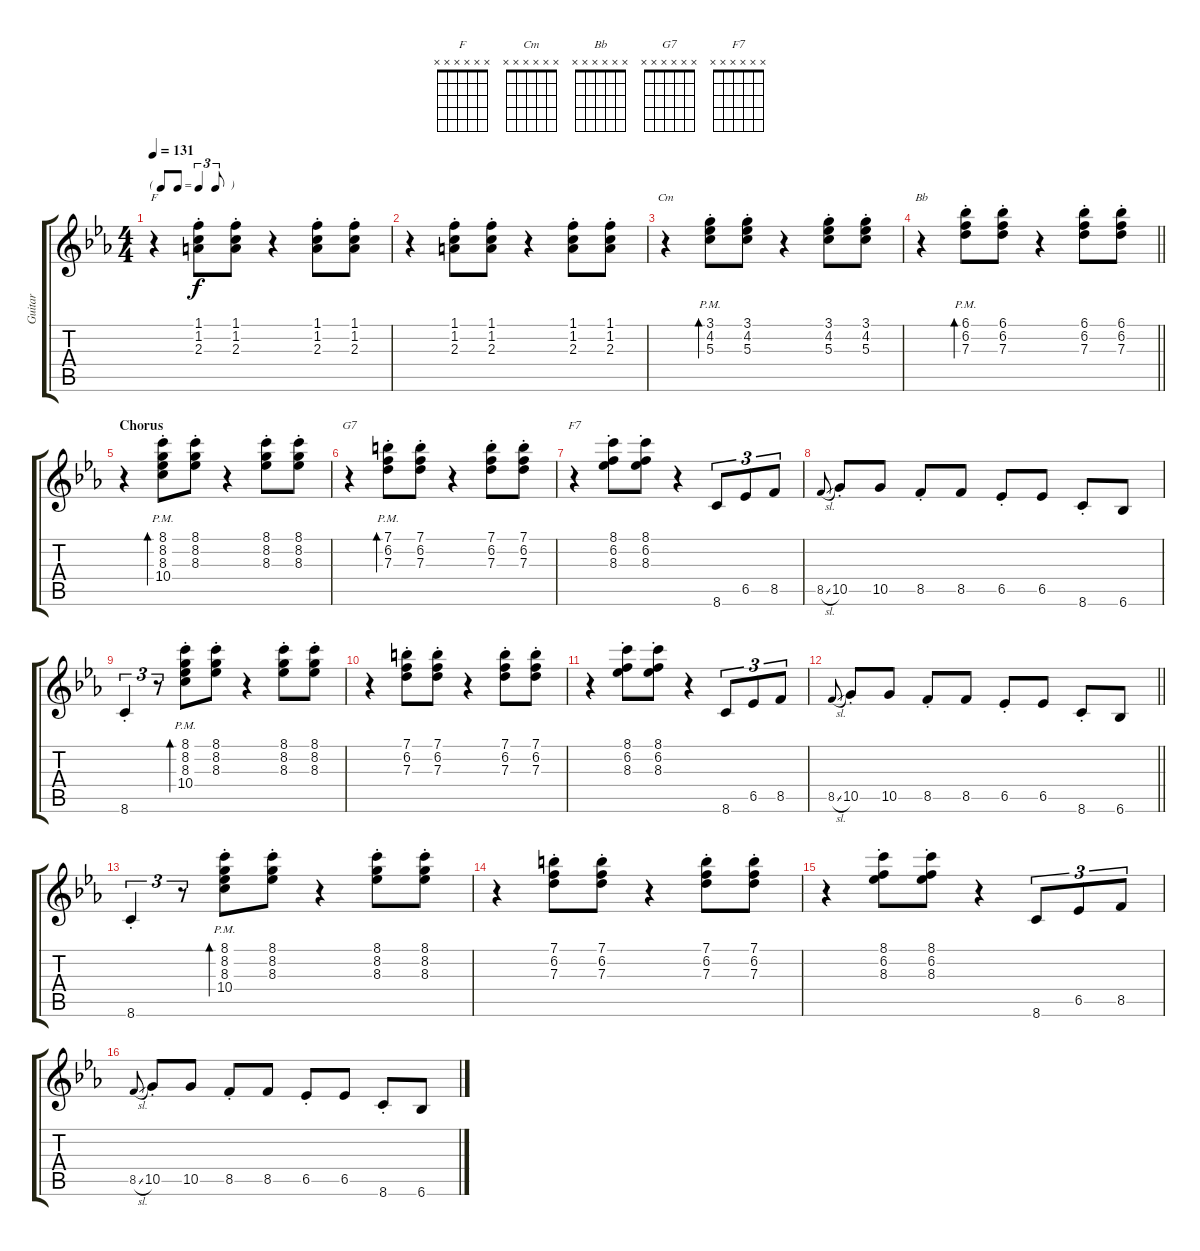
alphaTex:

\track ("Guitar" "Guitar") {instrument electricguitarclean}
\staff {score tabs}
\tuning (E4 B3 G3 D3 A2 E2) {hide}
\chord ("F" x x x x x x)
\chord ("Cm" x x x x x x)
\chord ("Bb" x x x x x x)
\chord ("G7" x x x x x x)
\chord ("F7" x x x x x x)
\ts (4 4)
\tf triplet8th
\tempo 131
\clef g2
\ks cminor
r.4{ch "F" dy f} (1.1{st} 1.2{st} 2.3{st}).8 (1.1{st} 1.2{st} 2.3{st}).8 r.4 (1.1{st} 1.2{st} 2.3{st}).8 (1.1{st} 1.2{st} 2.3{st}).8 |
r.4 (1.1{st} 1.2{st} 2.3{st}).8 (1.1{st} 1.2{st} 2.3{st}).8 r.4 (1.1{st} 1.2{st} 2.3{st}).8 (1.1{st} 1.2{st} 2.3{st}).8 |
r.4{ch "Cm"} (3.1{pm st} 4.2{pm st} 5.3{pm st}).8{bd 240} (3.1{st} 4.2{st} 5.3{st}).8 r.4 (3.1{st} 4.2{st} 5.3{st}).8 (3.1{st} 4.2{st} 5.3{st}).8 |
\barLineRight lightlight
r.4{ch "Bb"} (6.1{pm st} 6.2{pm st} 7.3{pm st}).8{bd 240} (6.1{st} 6.2{st} 7.3{st}).8 r.4 (6.1{st} 6.2{st} 7.3{st}).8 (6.1{st} 6.2{st} 7.3{st}).8 |
\section ("" "Chorus")
r.4 (8.1{pm st} 8.2{pm st} 8.3{pm st} 10.4{pm st}).8{bd 240} (8.1{st} 8.2{st} 8.3{st}).8 r.4 (8.1{st} 8.2{st} 8.3{st}).8 (8.1{st} 8.2{st} 8.3{st}).8 |
r.4{ch "G7"} (7.1{pm st} 6.2{pm st} 7.3{pm st}).8{bd 240} (7.1{st} 6.2{st} 7.3{st}).8 r.4 (7.1{st} 6.2{st} 7.3{st}).8 (7.1{st} 6.2{st} 7.3{st}).8 |
r.4{ch "F7"} (8.1{st} 6.2{st} 8.3{st}).8 (8.1{st} 6.2{st} 8.3{st}).8 r.4 8.6.8{tu (3 2)} 6.5.8{tu (3 2)} 8.5.8{tu (3 2)} |
8.5{sl}.8{gr onbeat} 10.5{st}.8 10.5.8 8.5{st}.8 8.5.8 6.5{st}.8 6.5.8 8.6{st}.8 6.6.8 |
8.6{st}.4{tu (3 2)} r.8{tu (3 2)} (8.1{pm st} 8.2{pm st} 8.3{pm st} 10.4{pm st}).8{bd 240} (8.1{st} 8.2{st} 8.3{st}).8 r.4 (8.1{st} 8.2{st} 8.3{st}).8 (8.1{st} 8.2{st} 8.3{st}).8 |
r.4 (7.1{st} 6.2{st} 7.3{st}).8 (7.1{st} 6.2{st} 7.3{st}).8 r.4 (7.1{st} 6.2{st} 7.3{st}).8 (7.1{st} 6.2{st} 7.3{st}).8 |
r.4 (8.1{st} 6.2{st} 8.3{st}).8 (8.1{st} 6.2{st} 8.3{st}).8 r.4 8.6.8{tu (3 2)} 6.5.8{tu (3 2)} 8.5.8{tu (3 2)} |
\barLineRight lightlight
8.5{sl}.8{gr onbeat} 10.5{st}.8 10.5.8 8.5{st}.8 8.5.8 6.5{st}.8 6.5.8 8.6{st}.8 6.6.8 |
8.6{st}.4{tu (3 2)} r.8{tu (3 2)} (8.1{pm st} 8.2{pm st} 8.3{pm st} 10.4{pm st}).8{bd 240} (8.1{st} 8.2{st} 8.3{st}).8 r.4 (8.1{st} 8.2{st} 8.3{st}).8 (8.1{st} 8.2{st} 8.3{st}).8 |
r.4 (7.1{st} 6.2{st} 7.3{st}).8 (7.1{st} 6.2{st} 7.3{st}).8 r.4 (7.1{st} 6.2{st} 7.3{st}).8 (7.1{st} 6.2{st} 7.3{st}).8 |
r.4 (8.1{st} 6.2{st} 8.3{st}).8 (8.1{st} 6.2{st} 8.3{st}).8 r.4 8.6.8{tu (3 2)} 6.5.8{tu (3 2)} 8.5.8{tu (3 2)} |
8.5{sl}.8{gr onbeat} 10.5{st}.8 10.5.8 8.5{st}.8 8.5.8 6.5{st}.8 6.5.8 8.6{st}.8 6.6.8
